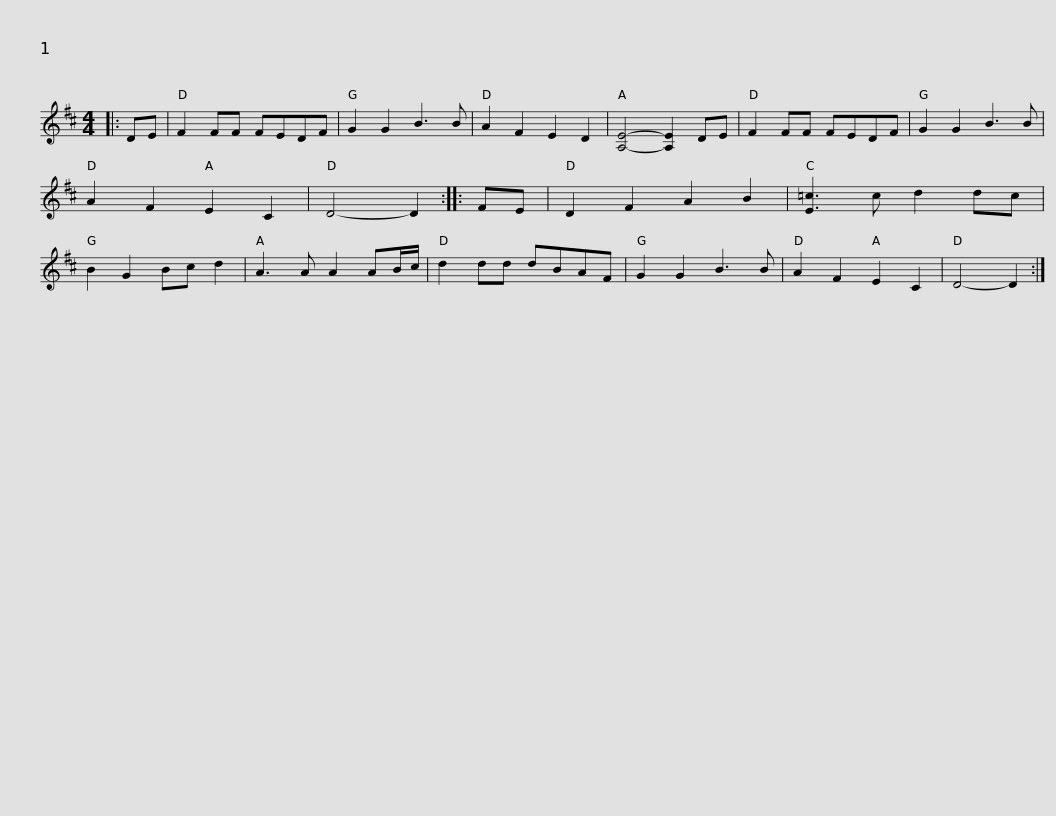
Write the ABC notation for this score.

X:1
L:1/8
M:4/4
I:linebreak $
K:D
V:1 treble
V:1
|: DE | F2 FF FEDF | G2 G2 B3 B | A2 F2 E2 D2 | [A,E]4- [A,E]2 DE | %5
 F2 FF FEDF | G2 G2 B3 B | A2 F2 E2 C2 |$ D4- D2 :: FE | %10
 D2 F2 A2 B2 | [E=c]3 c d2 dc | B2 G2 Bc d2 | A3 A A2 AB/c/ | d2 dd dBAF | %15
 G2 G2 B3 B |$ A2 F2 E2 C2 | D4- D2 :| %18
